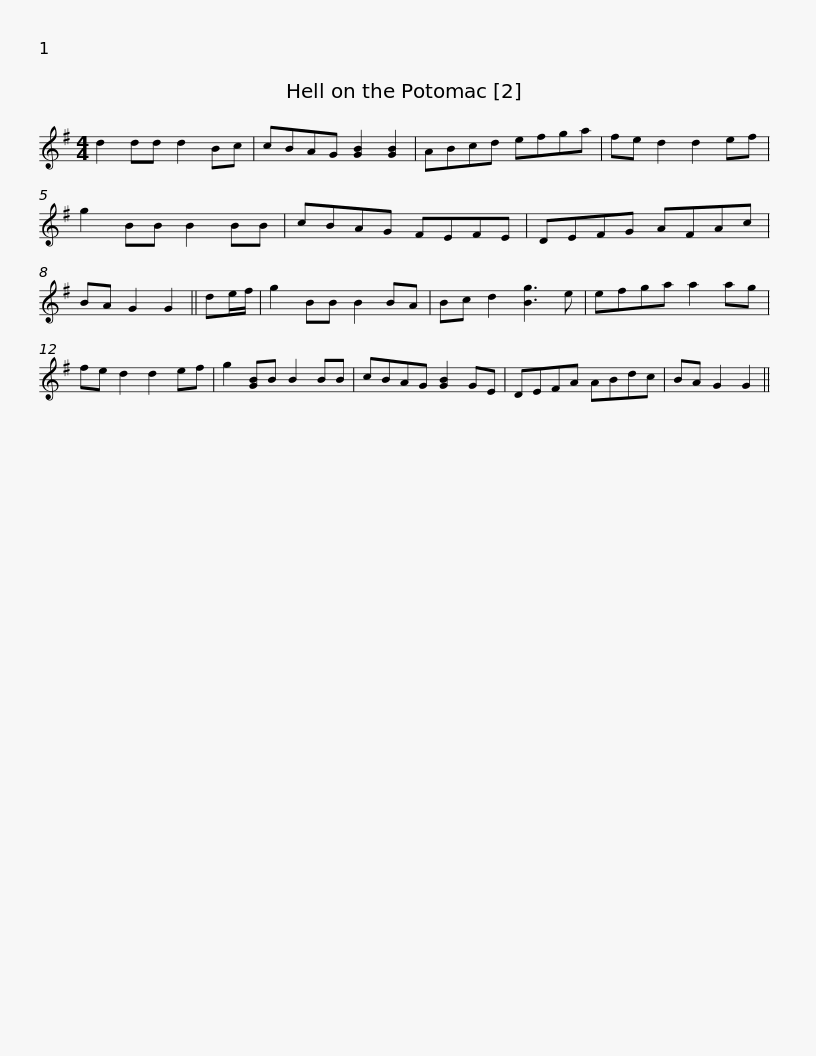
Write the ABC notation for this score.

X:1
L:1/8
M:4/4
I:linebreak $
K:G
V:1 treble
V:1
 d2 dd d2 Bc | cBAG [GB]2 [GB]2 | ABcd efga | fe d2 d2 ef | g2 BB B2 BB | %5
 cBAG FEFE |$ DEFG AFAc | BA G2 G2 || de/f/ | g2 BB B2 BA | %10
 Bc d2 [Bg]3 e | efga a2 ag | fe d2 d2 ef |$ g2 [GB]B B2 BB | cBAG [GB]2 GE | %15
 DEFA ABdc | BA G2 G2 || %17
